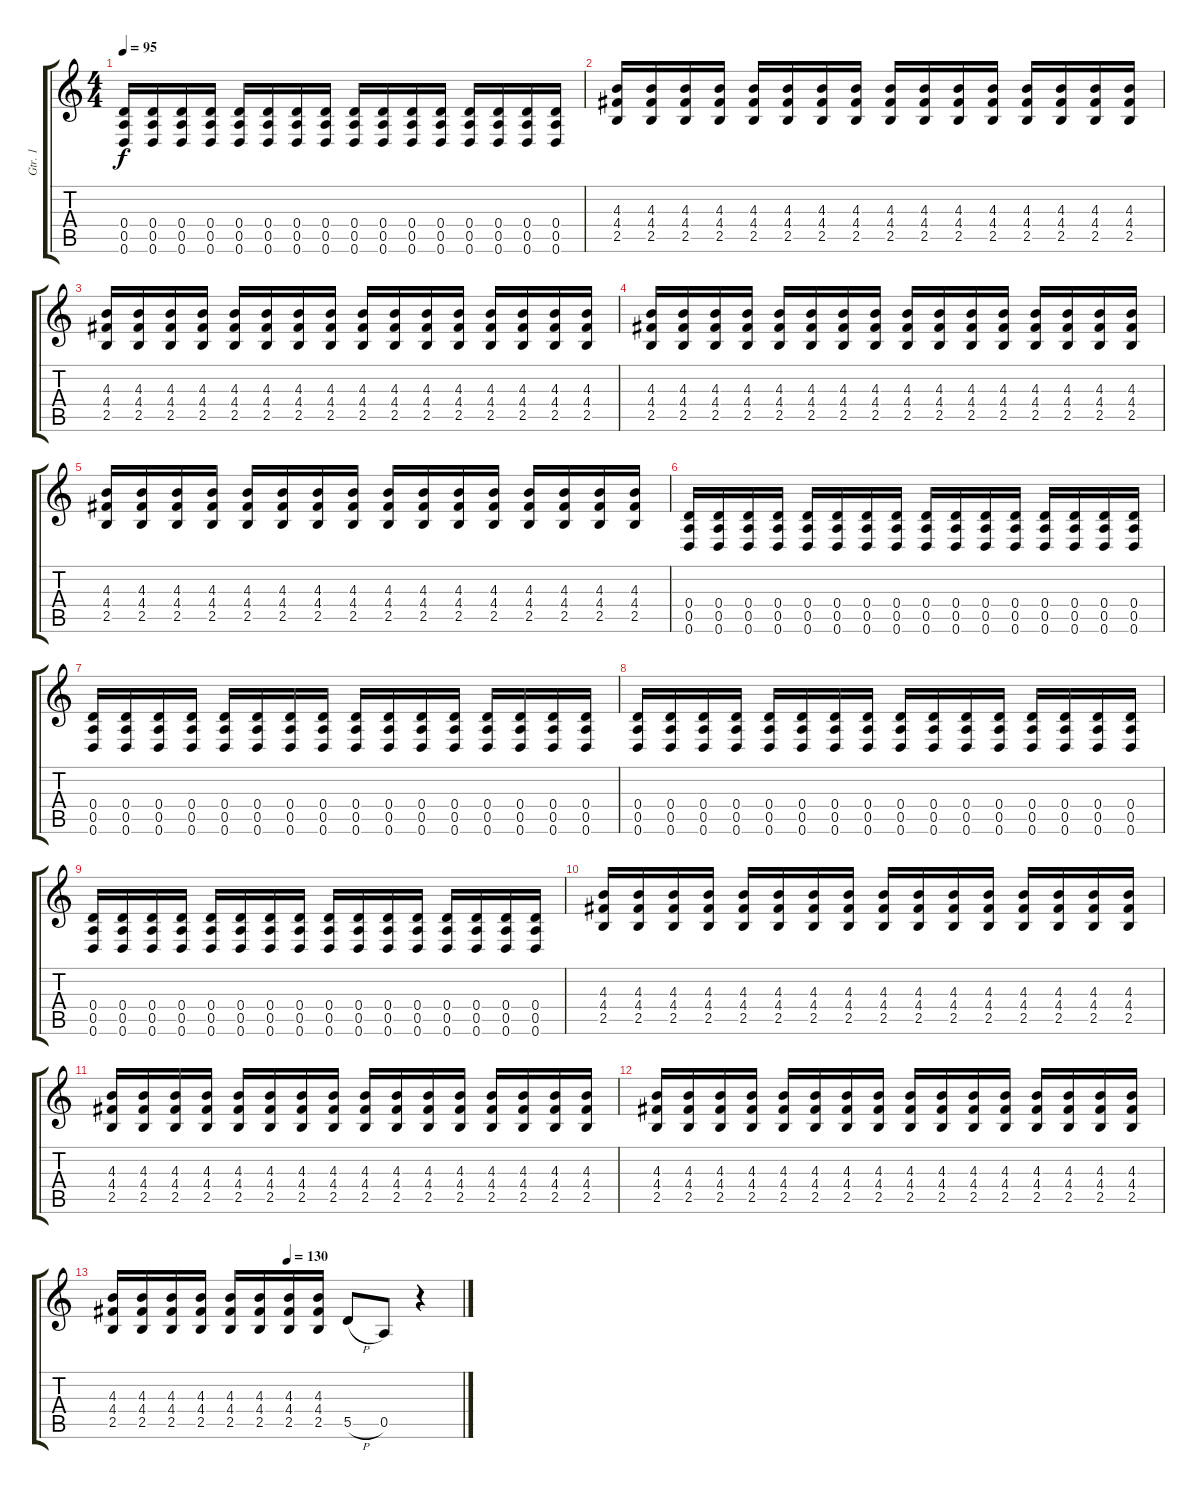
\track ("Gtr. 1" "Gtr. 1") {instrument distortionguitar}
\staff {score tabs}
\tuning (E4 B3 G3 D3 A2 D2) {hide}
\ts (4 4)
\tempo 95
\clef g2
\ks c
(0.4 0.5 0.6).16{dy f} (0.4 0.5 0.6).16 (0.4 0.5 0.6).16 (0.4 0.5 0.6).16 (0.4 0.5 0.6).16 (0.4 0.5 0.6).16 (0.4 0.5 0.6).16 (0.4 0.5 0.6).16 (0.4 0.5 0.6).16 (0.4 0.5 0.6).16 (0.4 0.5 0.6).16 (0.4 0.5 0.6).16 (0.4 0.5 0.6).16 (0.4 0.5 0.6).16 (0.4 0.5 0.6).16 (0.4 0.5 0.6).16 |
(4.3 4.4 2.5).16 (4.3 4.4 2.5).16 (4.3 4.4 2.5).16 (4.3 4.4 2.5).16 (4.3 4.4 2.5).16 (4.3 4.4 2.5).16 (4.3 4.4 2.5).16 (4.3 4.4 2.5).16 (4.3 4.4 2.5).16 (4.3 4.4 2.5).16 (4.3 4.4 2.5).16 (4.3 4.4 2.5).16 (4.3 4.4 2.5).16 (4.3 4.4 2.5).16 (4.3 4.4 2.5).16 (4.3 4.4 2.5).16 |
(4.3 4.4 2.5).16 (4.3 4.4 2.5).16 (4.3 4.4 2.5).16 (4.3 4.4 2.5).16 (4.3 4.4 2.5).16 (4.3 4.4 2.5).16 (4.3 4.4 2.5).16 (4.3 4.4 2.5).16 (4.3 4.4 2.5).16 (4.3 4.4 2.5).16 (4.3 4.4 2.5).16 (4.3 4.4 2.5).16 (4.3 4.4 2.5).16 (4.3 4.4 2.5).16 (4.3 4.4 2.5).16 (4.3 4.4 2.5).16 |
(4.3 4.4 2.5).16 (4.3 4.4 2.5).16 (4.3 4.4 2.5).16 (4.3 4.4 2.5).16 (4.3 4.4 2.5).16 (4.3 4.4 2.5).16 (4.3 4.4 2.5).16 (4.3 4.4 2.5).16 (4.3 4.4 2.5).16 (4.3 4.4 2.5).16 (4.3 4.4 2.5).16 (4.3 4.4 2.5).16 (4.3 4.4 2.5).16 (4.3 4.4 2.5).16 (4.3 4.4 2.5).16 (4.3 4.4 2.5).16 |
(4.3 4.4 2.5).16 (4.3 4.4 2.5).16 (4.3 4.4 2.5).16 (4.3 4.4 2.5).16 (4.3 4.4 2.5).16 (4.3 4.4 2.5).16 (4.3 4.4 2.5).16 (4.3 4.4 2.5).16 (4.3 4.4 2.5).16 (4.3 4.4 2.5).16 (4.3 4.4 2.5).16 (4.3 4.4 2.5).16 (4.3 4.4 2.5).16 (4.3 4.4 2.5).16 (4.3 4.4 2.5).16 (4.3 4.4 2.5).16 |
(0.4 0.5 0.6).16 (0.4 0.5 0.6).16 (0.4 0.5 0.6).16 (0.4 0.5 0.6).16 (0.4 0.5 0.6).16 (0.4 0.5 0.6).16 (0.4 0.5 0.6).16 (0.4 0.5 0.6).16 (0.4 0.5 0.6).16 (0.4 0.5 0.6).16 (0.4 0.5 0.6).16 (0.4 0.5 0.6).16 (0.4 0.5 0.6).16 (0.4 0.5 0.6).16 (0.4 0.5 0.6).16 (0.4 0.5 0.6).16 |
(0.4 0.5 0.6).16 (0.4 0.5 0.6).16 (0.4 0.5 0.6).16 (0.4 0.5 0.6).16 (0.4 0.5 0.6).16 (0.4 0.5 0.6).16 (0.4 0.5 0.6).16 (0.4 0.5 0.6).16 (0.4 0.5 0.6).16 (0.4 0.5 0.6).16 (0.4 0.5 0.6).16 (0.4 0.5 0.6).16 (0.4 0.5 0.6).16 (0.4 0.5 0.6).16 (0.4 0.5 0.6).16 (0.4 0.5 0.6).16 |
(0.4 0.5 0.6).16 (0.4 0.5 0.6).16 (0.4 0.5 0.6).16 (0.4 0.5 0.6).16 (0.4 0.5 0.6).16 (0.4 0.5 0.6).16 (0.4 0.5 0.6).16 (0.4 0.5 0.6).16 (0.4 0.5 0.6).16 (0.4 0.5 0.6).16 (0.4 0.5 0.6).16 (0.4 0.5 0.6).16 (0.4 0.5 0.6).16 (0.4 0.5 0.6).16 (0.4 0.5 0.6).16 (0.4 0.5 0.6).16 |
(0.4 0.5 0.6).16 (0.4 0.5 0.6).16 (0.4 0.5 0.6).16 (0.4 0.5 0.6).16 (0.4 0.5 0.6).16 (0.4 0.5 0.6).16 (0.4 0.5 0.6).16 (0.4 0.5 0.6).16 (0.4 0.5 0.6).16 (0.4 0.5 0.6).16 (0.4 0.5 0.6).16 (0.4 0.5 0.6).16 (0.4 0.5 0.6).16 (0.4 0.5 0.6).16 (0.4 0.5 0.6).16 (0.4 0.5 0.6).16 |
(4.3 4.4 2.5).16 (4.3 4.4 2.5).16 (4.3 4.4 2.5).16 (4.3 4.4 2.5).16 (4.3 4.4 2.5).16 (4.3 4.4 2.5).16 (4.3 4.4 2.5).16 (4.3 4.4 2.5).16 (4.3 4.4 2.5).16 (4.3 4.4 2.5).16 (4.3 4.4 2.5).16 (4.3 4.4 2.5).16 (4.3 4.4 2.5).16 (4.3 4.4 2.5).16 (4.3 4.4 2.5).16 (4.3 4.4 2.5).16 |
(4.3 4.4 2.5).16 (4.3 4.4 2.5).16 (4.3 4.4 2.5).16 (4.3 4.4 2.5).16 (4.3 4.4 2.5).16 (4.3 4.4 2.5).16 (4.3 4.4 2.5).16 (4.3 4.4 2.5).16 (4.3 4.4 2.5).16 (4.3 4.4 2.5).16 (4.3 4.4 2.5).16 (4.3 4.4 2.5).16 (4.3 4.4 2.5).16 (4.3 4.4 2.5).16 (4.3 4.4 2.5).16 (4.3 4.4 2.5).16 |
(4.3 4.4 2.5).16 (4.3 4.4 2.5).16 (4.3 4.4 2.5).16 (4.3 4.4 2.5).16 (4.3 4.4 2.5).16 (4.3 4.4 2.5).16 (4.3 4.4 2.5).16 (4.3 4.4 2.5).16 (4.3 4.4 2.5).16 (4.3 4.4 2.5).16 (4.3 4.4 2.5).16 (4.3 4.4 2.5).16 (4.3 4.4 2.5).16 (4.3 4.4 2.5).16 (4.3 4.4 2.5).16 (4.3 4.4 2.5).16 |
\tempo (130 0.5)
(4.3 4.4 2.5).16 (4.3 4.4 2.5).16 (4.3 4.4 2.5).16 (4.3 4.4 2.5).16 (4.3 4.4 2.5).16 (4.3 4.4 2.5).16 (4.3 4.4 2.5).16 (4.3 4.4 2.5).16 5.5{h}.8{instrument overdrivenguitar} 0.5.8 r.4
